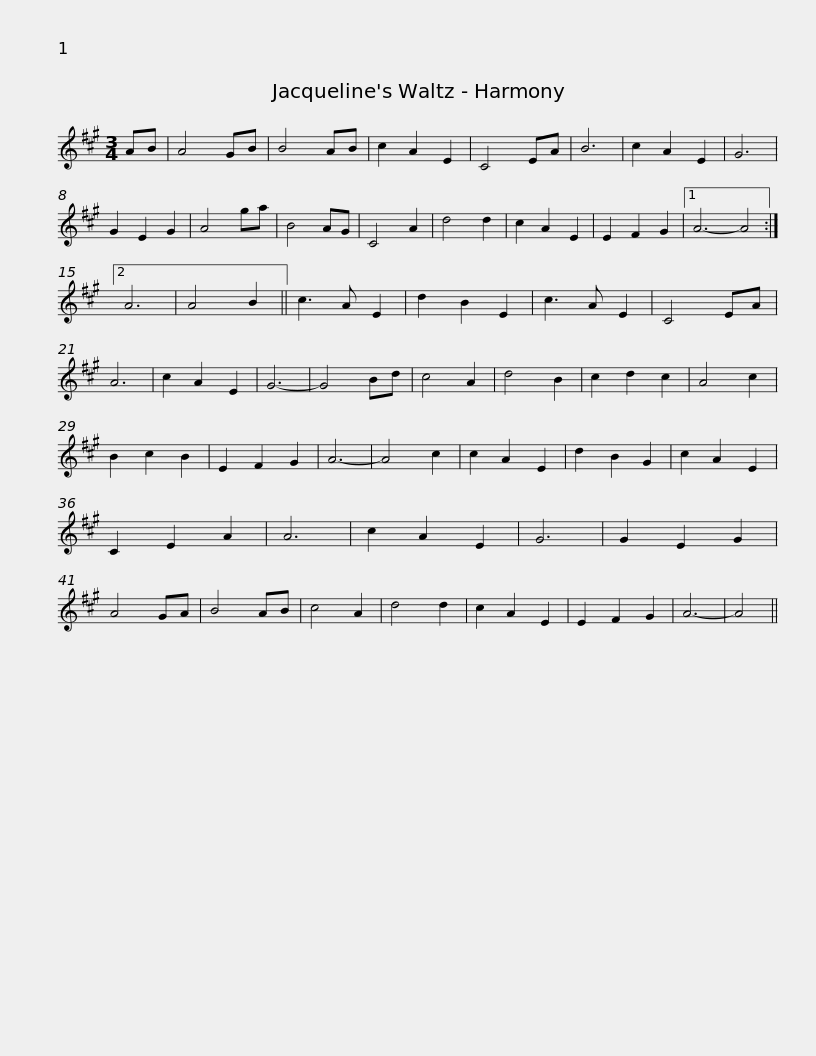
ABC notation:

X:1
L:1/8
M:3/4
I:linebreak $
K:A
V:1 treble
V:1
 AB | A4 GB | B4 AB | c2 A2 E2 | C4 EA | %5
 B6 | c2 A2 E2 | G6 | G2 E2 G2 |$ A4 ga | %10
 B4 AG | C4 A2 | d4 d2 | c2 A2 E2 | E2 F2 G2 |1 %15
 A6- A4 :|2$ A6 | A4 B2 || c3 A E2 | d2 B2 E2 | %20
 c3 A E2 | C4 EA | A6 | c2 A2 E2 | G6- | %25
 G4 Bd |$ c4 A2 | d4 B2 | c2 d2 c2 | A4 c2 | %30
 B2 c2 B2 | E2 F2 G2 | A6- | A4 c2 |$ c2 A2 E2 | %35
 d2 B2 G2 | c2 A2 E2 | C2 E2 A2 | A6 | c2 A2 E2 | %40
 G6 | G2 E2 G2 |$ A4 GA | B4 AB | c4 A2 | %45
 d4 d2 | c2 A2 E2 | E2 F2 G2 | A6- | A4 || %50
